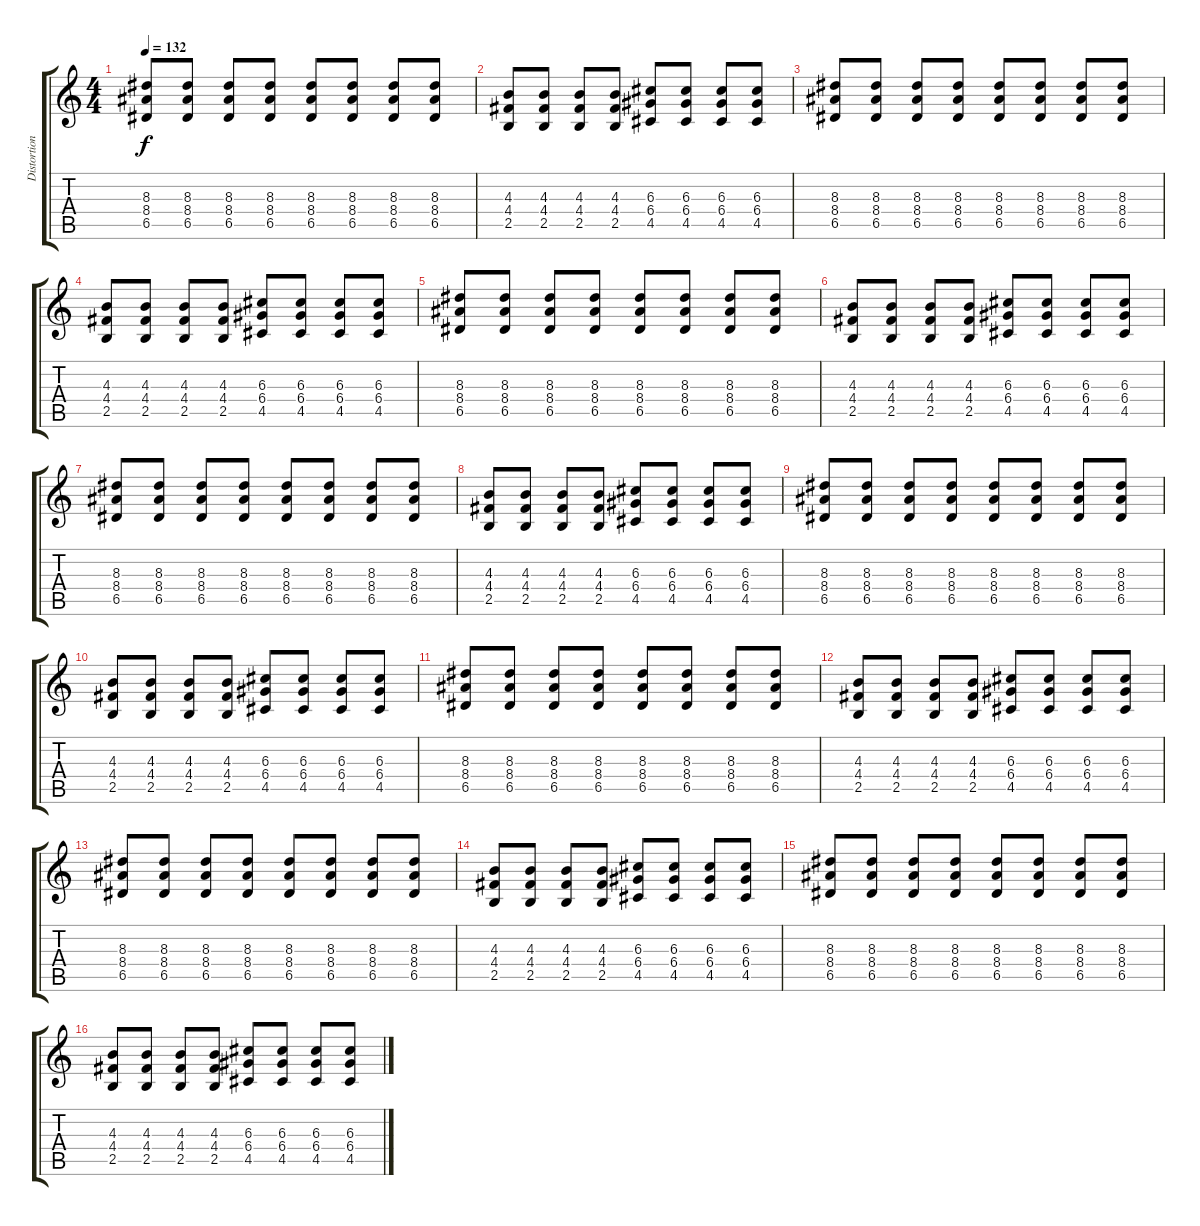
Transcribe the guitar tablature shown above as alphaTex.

\track ("Distortion" "Distortion") {instrument distortionguitar}
\staff {score tabs}
\tuning (E4 B3 G3 D3 A2 E2) {hide}
\ts (4 4)
\tempo 132
\clef g2
\ks c
(8.3 8.4 6.5).8{dy f} (8.3 8.4 6.5).8 (8.3 8.4 6.5).8 (8.3 8.4 6.5).8 (8.3 8.4 6.5).8 (8.3 8.4 6.5).8 (8.3 8.4 6.5).8 (8.3 8.4 6.5).8 |
(4.3 4.4 2.5).8 (4.3 4.4 2.5).8 (4.3 4.4 2.5).8 (4.3 4.4 2.5).8 (6.3 6.4 4.5).8 (6.3 6.4 4.5).8 (6.3 6.4 4.5).8 (6.3 6.4 4.5).8 |
(8.3 8.4 6.5).8 (8.3 8.4 6.5).8 (8.3 8.4 6.5).8 (8.3 8.4 6.5).8 (8.3 8.4 6.5).8 (8.3 8.4 6.5).8 (8.3 8.4 6.5).8 (8.3 8.4 6.5).8 |
(4.3 4.4 2.5).8 (4.3 4.4 2.5).8 (4.3 4.4 2.5).8 (4.3 4.4 2.5).8 (6.3 6.4 4.5).8 (6.3 6.4 4.5).8 (6.3 6.4 4.5).8 (6.3 6.4 4.5).8 |
(8.3 8.4 6.5).8 (8.3 8.4 6.5).8 (8.3 8.4 6.5).8 (8.3 8.4 6.5).8 (8.3 8.4 6.5).8 (8.3 8.4 6.5).8 (8.3 8.4 6.5).8 (8.3 8.4 6.5).8 |
(4.3 4.4 2.5).8 (4.3 4.4 2.5).8 (4.3 4.4 2.5).8 (4.3 4.4 2.5).8 (6.3 6.4 4.5).8 (6.3 6.4 4.5).8 (6.3 6.4 4.5).8 (6.3 6.4 4.5).8 |
(8.3 8.4 6.5).8 (8.3 8.4 6.5).8 (8.3 8.4 6.5).8 (8.3 8.4 6.5).8 (8.3 8.4 6.5).8 (8.3 8.4 6.5).8 (8.3 8.4 6.5).8 (8.3 8.4 6.5).8 |
(4.3 4.4 2.5).8 (4.3 4.4 2.5).8 (4.3 4.4 2.5).8 (4.3 4.4 2.5).8 (6.3 6.4 4.5).8 (6.3 6.4 4.5).8 (6.3 6.4 4.5).8 (6.3 6.4 4.5).8 |
(8.3 8.4 6.5).8 (8.3 8.4 6.5).8 (8.3 8.4 6.5).8 (8.3 8.4 6.5).8 (8.3 8.4 6.5).8 (8.3 8.4 6.5).8 (8.3 8.4 6.5).8 (8.3 8.4 6.5).8 |
(4.3 4.4 2.5).8 (4.3 4.4 2.5).8 (4.3 4.4 2.5).8 (4.3 4.4 2.5).8 (6.3 6.4 4.5).8 (6.3 6.4 4.5).8 (6.3 6.4 4.5).8 (6.3 6.4 4.5).8 |
(8.3 8.4 6.5).8 (8.3 8.4 6.5).8 (8.3 8.4 6.5).8 (8.3 8.4 6.5).8 (8.3 8.4 6.5).8 (8.3 8.4 6.5).8 (8.3 8.4 6.5).8 (8.3 8.4 6.5).8 |
(4.3 4.4 2.5).8 (4.3 4.4 2.5).8 (4.3 4.4 2.5).8 (4.3 4.4 2.5).8 (6.3 6.4 4.5).8 (6.3 6.4 4.5).8 (6.3 6.4 4.5).8 (6.3 6.4 4.5).8 |
(8.3 8.4 6.5).8 (8.3 8.4 6.5).8 (8.3 8.4 6.5).8 (8.3 8.4 6.5).8 (8.3 8.4 6.5).8 (8.3 8.4 6.5).8 (8.3 8.4 6.5).8 (8.3 8.4 6.5).8 |
(4.3 4.4 2.5).8 (4.3 4.4 2.5).8 (4.3 4.4 2.5).8 (4.3 4.4 2.5).8 (6.3 6.4 4.5).8 (6.3 6.4 4.5).8 (6.3 6.4 4.5).8 (6.3 6.4 4.5).8 |
(8.3 8.4 6.5).8 (8.3 8.4 6.5).8 (8.3 8.4 6.5).8 (8.3 8.4 6.5).8 (8.3 8.4 6.5).8 (8.3 8.4 6.5).8 (8.3 8.4 6.5).8 (8.3 8.4 6.5).8 |
(4.3 4.4 2.5).8 (4.3 4.4 2.5).8 (4.3 4.4 2.5).8 (4.3 4.4 2.5).8 (6.3 6.4 4.5).8 (6.3 6.4 4.5).8 (6.3 6.4 4.5).8 (6.3 6.4 4.5).8
